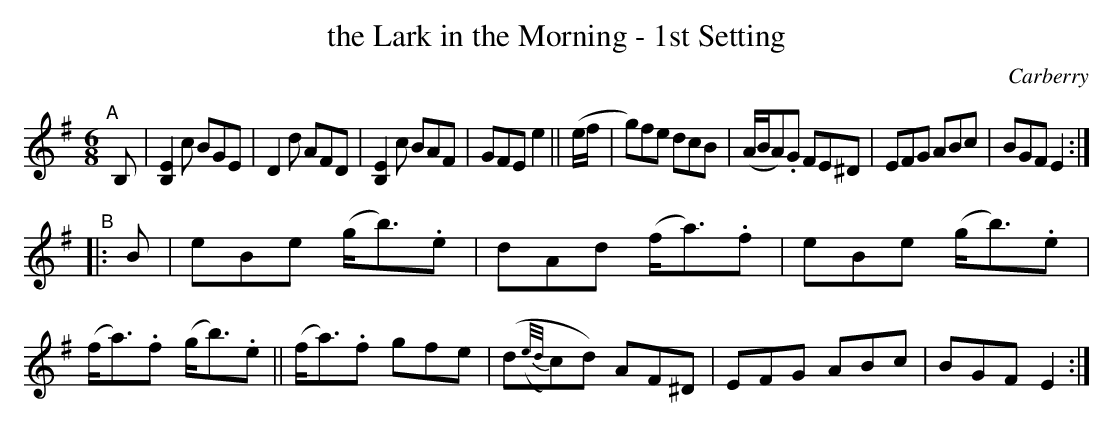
X:1
T: the Lark in the Morning - 1st Setting
O: Carberry
M: 6/8
L: 1/8
K: Em
"^A"[|] B, |\
[B,2E2]c BGE | D2d AFD | [B,2E2]c BAF | GFE e2 || (e/f/ |\
g)fe dcB | (A/B/A).G FE^D | EFG ABc | BGF E2 :|
"^B"|: B |\
eBe (g<b).e | dAd (f<a).f | eBe (g<b).e | (f<a).f (g<b).e ||\
(f<a).f gfe | (d({e/d/}c)d) AF^D | EFG ABc | BGF E2 :|
